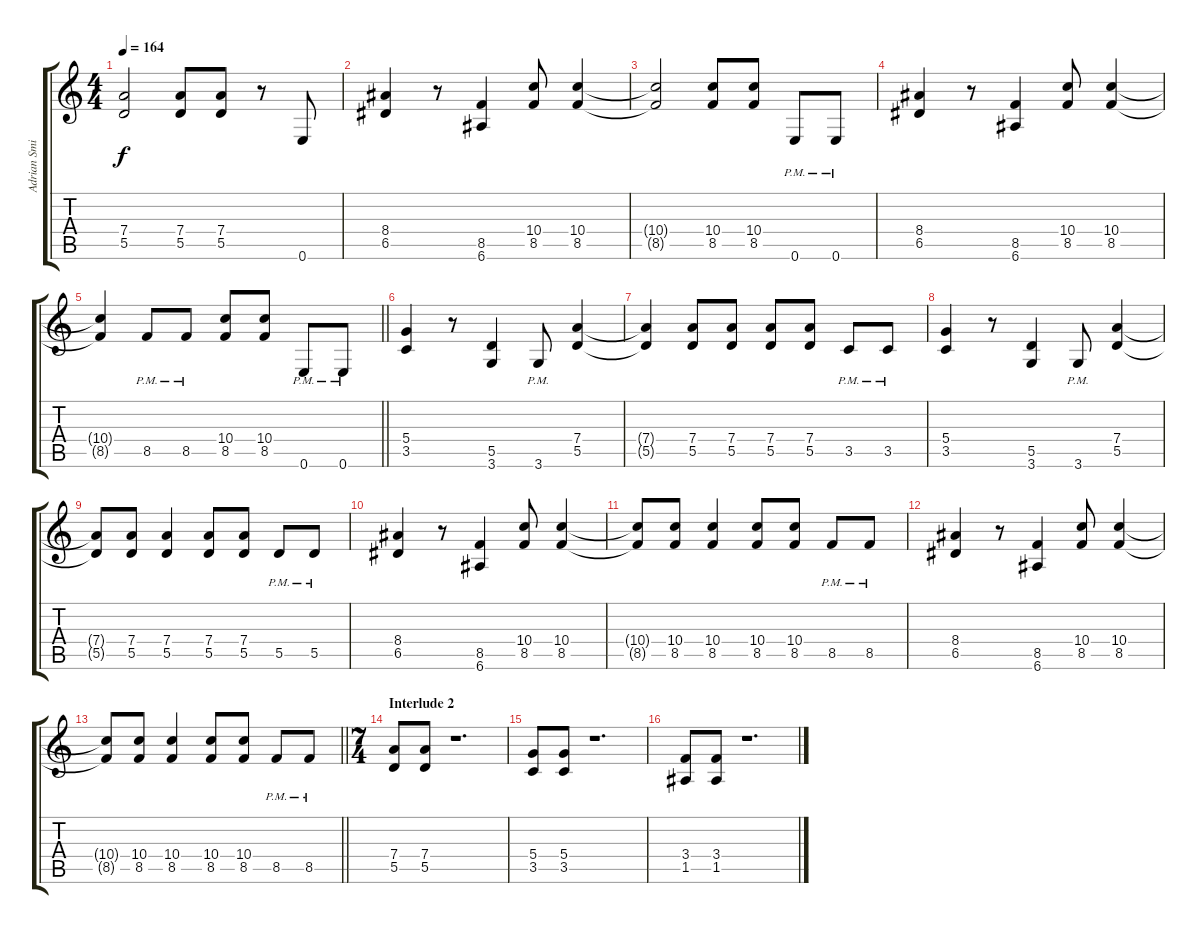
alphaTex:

\track ("Adrian Smith" "Adrian Smi") {instrument overdrivenguitar}
\staff {score tabs}
\tuning (E4 B3 G3 D3 A2 E2) {hide}
\ts (4 4)
\tempo 164
\clef g2
\ks c
(7.4{t} 5.5{t}).2{dy f} (7.4 5.5).8 (7.4 5.5).8 r.8 0.6.8 |
(8.4 6.5).4 r.8 (8.5 6.6).4 (10.4 8.5).8 (10.4 8.5).4 |
(10.4{t} 8.5{t}).2 (10.4 8.5).8 (10.4 8.5).8 0.6{pm}.8 0.6{pm}.8 |
(8.4 6.5).4 r.8 (8.5 6.6).4 (10.4 8.5).8 (10.4 8.5).4 |
\barLineRight lightlight
(10.4{t} 8.5{t}).4 8.5{pm}.8 8.5{pm}.8 (10.4 8.5).8 (10.4 8.5).8 0.6{pm}.8 0.6{pm}.8 |
(5.4 3.5).4 r.8 (5.5 3.6).4 3.6{pm}.8 (7.4 5.5).4 |
(7.4{t} 5.5{t}).4 (7.4 5.5).8 (7.4 5.5).8 (7.4 5.5).8 (7.4 5.5).8 3.5{pm}.8 3.5{pm}.8 |
(5.4 3.5).4 r.8 (5.5 3.6).4 3.6{pm}.8 (7.4 5.5).4 |
(7.4{t} 5.5{t}).8 (7.4 5.5).8 (7.4 5.5).4 (7.4 5.5).8 (7.4 5.5).8 5.5{pm}.8 5.5{pm}.8 |
(8.4 6.5).4 r.8 (8.5 6.6).4 (10.4 8.5).8 (10.4 8.5).4 |
(10.4{t} 8.5{t}).8 (10.4 8.5).8 (10.4 8.5).4 (10.4 8.5).8 (10.4 8.5).8 8.5{pm}.8 8.5{pm}.8 |
(8.4 6.5).4 r.8 (8.5 6.6).4 (10.4 8.5).8 (10.4 8.5).4 |
\barLineRight lightlight
(10.4{t} 8.5{t}).8 (10.4 8.5).8 (10.4 8.5).4 (10.4 8.5).8 (10.4 8.5).8 8.5{pm}.8 8.5{pm}.8 |
\ts (7 4)
\section ("" "Interlude 2")
(7.4 5.5).8 (7.4 5.5).8 r.1{d} |
(5.4 3.5).8 (5.4 3.5).8 r.1{d} |
(3.4 1.5).8 (3.4 1.5).8 r.1{d}
